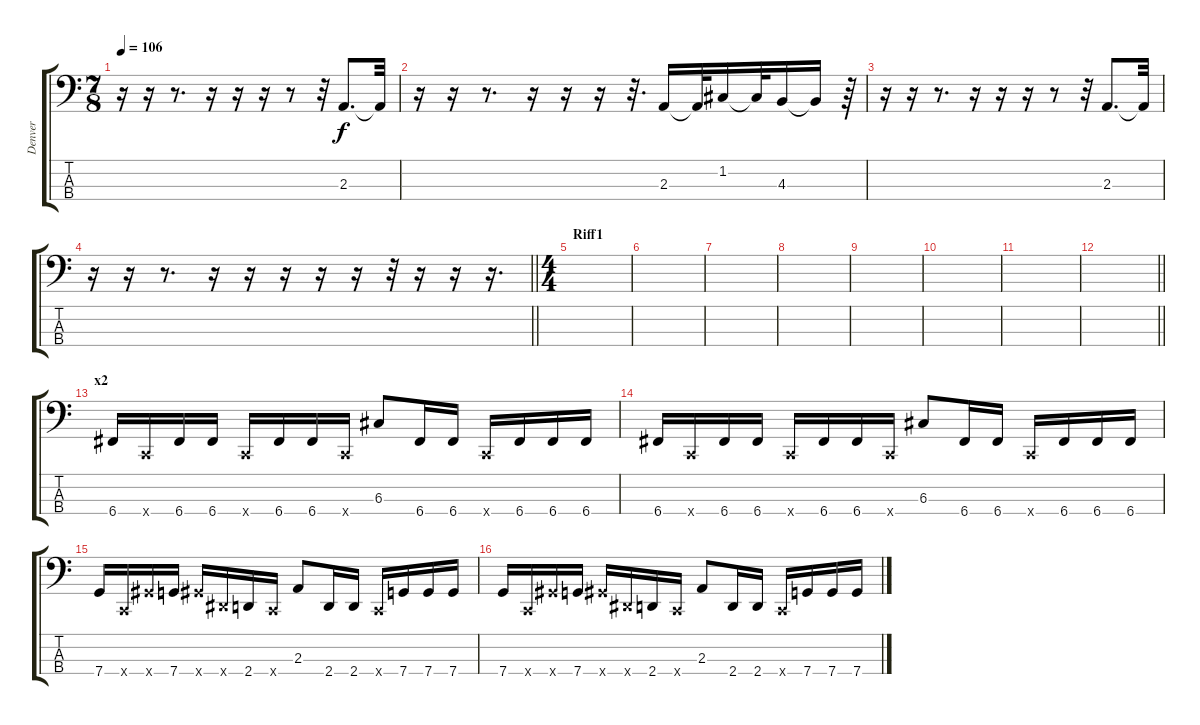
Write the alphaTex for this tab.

\track ("Denver" "Denver") {instrument slapbass2}
\staff {score tabs}
\tuning (F2 C2 G1 C1) {hide}
\ts (7 8)
\tempo 106
\clef f4
\ks c
r.16{dy f} r.16 r.8{d} r.16 r.16 r.16 r.8 r.32 2.3.8{d} 2.3{t}.32 |
r.16 r.16 r.8{d} r.16 r.16 r.16 r.32{d} 2.3.16 2.3{t}.32 1.2.16 1.2{t}.32 4.3.16 4.3{t}.16 r.64 |
r.16 r.16 r.8{d} r.16 r.16 r.16 r.8 r.32 2.3.8{d} 2.3{t}.32 |
\barLineRight lightlight
r.16 r.16 r.8{d} r.16 r.16 r.16 r.16 r.16 r.32 r.16 r.16 r.16{d} |
\ts (4 4)
\section ("" "Riff1")
|
|
|
|
|
|
|
\barLineRight lightlight
|
\section ("" "x2")
6.4.16 0.4{x}.16 6.4.16 6.4.16 0.4{x}.16 6.4.16 6.4.16 0.4{x}.16 6.3.8 6.4.16 6.4.16 0.4{x}.16 6.4.16 6.4.16 6.4.16 |
6.4.16 0.4{x}.16 6.4.16 6.4.16 0.4{x}.16 6.4.16 6.4.16 0.4{x}.16 6.3.8 6.4.16 6.4.16 0.4{x}.16 6.4.16 6.4.16 6.4.16 |
7.4.16 0.4{x}.16 8.4{x}.16 7.4.16 8.4{x}.16 3.4{x}.16 2.4.16 0.4{x}.16 2.3.8 2.4.16 2.4.16 0.4{x}.16 7.4.16 7.4.16 7.4.16 |
7.4.16 0.4{x}.16 8.4{x}.16 7.4.16 8.4{x}.16 3.4{x}.16 2.4.16 0.4{x}.16 2.3.8 2.4.16 2.4.16 0.4{x}.16 7.4.16 7.4.16 7.4.16
